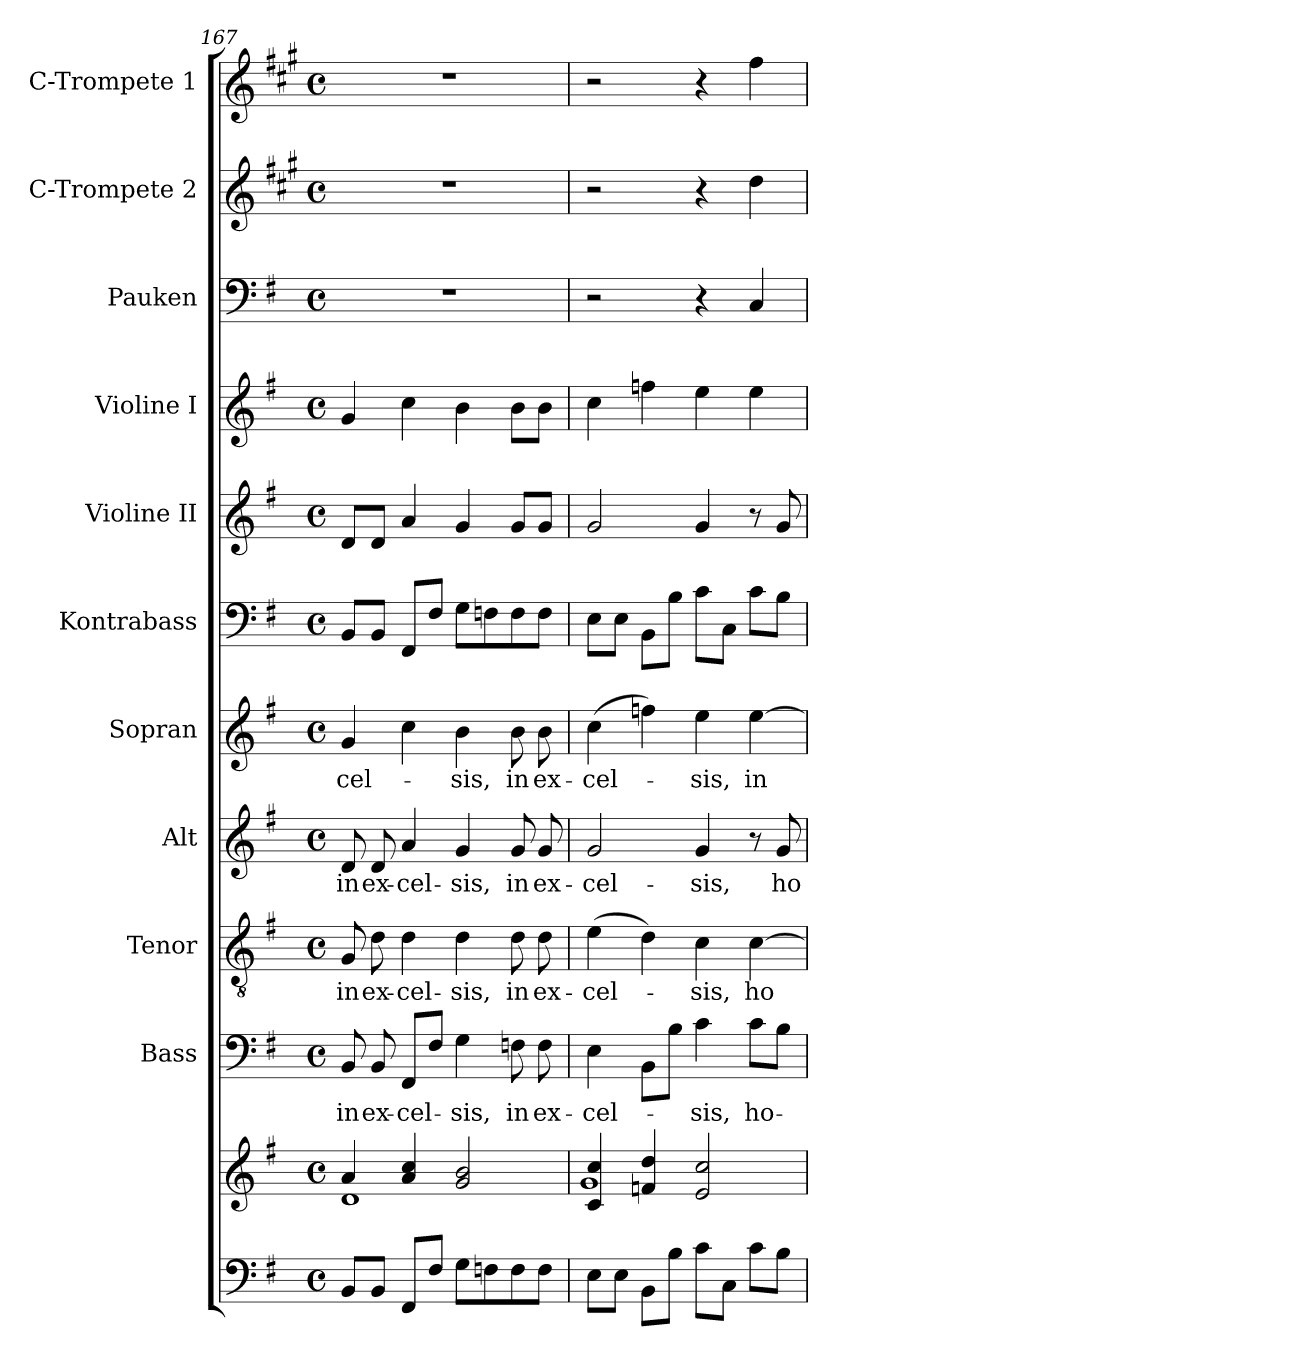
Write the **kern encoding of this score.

**kern	**kern	**kern	**text	**kern	**text	**kern	**text	**kern	**text	**kern	**kern	**kern	**kern	**kern	**kern
*part11	*part11	*part10	*part10	*part9	*part9	*part8	*part8	*part7	*part7	*part6	*part5	*part4	*part3	*part2	*part1
*staff12	*staff11	*staff10	*staff10	*staff9	*staff9	*staff8	*staff8	*staff7	*staff7	*staff6	*staff5	*staff4	*staff3	*staff2	*staff1
*	*	*I"Bass	*	*I"Tenor	*	*I"Alt	*	*I"Sopran	*	*I"Kontrabass	*I"Violine II	*I"Violine I	*I"Pauken	*I"C-Trompete 2	*I"C-Trompete 1
*	*	*I'B.	*	*I'T.	*	*I'A.	*	*I'S.	*	*I'Kb.	*I'Vl. II	*I'Vl. I	*I'Pk.	*I'C Trp. 2	*I'C Trp. 1
*clefF4	*clefG2	*clefF4	*	*clefGv2	*	*clefG2	*	*clefG2	*	*clefF4	*clefG2	*clefG2	*clefF4	*clefG2	*clefG2
*	*	*	*	*	*	*	*	*	*	*ITrd7c12	*	*	*	*ITrd1c2	*ITrd1c2
*k[f#]	*k[f#]	*k[f#]	*	*k[f#]	*	*k[f#]	*	*k[f#]	*	*k[f#]	*k[f#]	*k[f#]	*k[f#]	*k[f#]	*k[f#]
*G:	*G:	*G:	*	*G:	*	*G:	*	*G:	*	*G:	*G:	*G:	*G:	*G:	*G:
*M4/4	*M4/4	*M4/4	*	*M4/4	*	*M4/4	*	*M4/4	*	*M4/4	*M4/4	*M4/4	*M4/4	*M4/4	*M4/4
*met(c)	*met(c)	*met(c)	*	*met(c)	*	*met(c)	*	*met(c)	*	*met(c)	*met(c)	*met(c)	*met(c)	*met(c)	*met(c)
=167	=167	=167	=167	=167	=167	=167	=167	=167	=167	=167	=167	=167	=167	=167	=167
*	*^	*	*	*	*	*	*	*	*	*	*	*	*	*	*
!	!	!	!	!LO:LY:b	!	!LO:LY:b	!	!LO:LY:b	!	!LO:LY:b	!	!	!	!	!	!
8BB/L	4a/	1d	8BB/	in	8G/	in	8d/	in	4g/	-cel-	8BBB/L	8d/L	4g/	1r	1r	1r
!	!	!	!	!LO:LY:b	!	!LO:LY:b	!	!LO:LY:b	!	!	!	!	!	!	!	!
8BB/J	.	.	8BB/	ex-	8d\	ex-	8d/	ex-	.	.	8BBB/J	8d/J	.	.	.	.
!	!	!	!	!LO:LY:b	!	!LO:LY:b	!	!LO:LY:b	!	!	!	!	!	!	!	!
8FF#/L	4a/ 4cc/	.	8FF#/L	-cel-	4d\	-cel-	4a/	-cel-	4cc\	.	8FFF#/L	4a/	4cc\	.	.	.
8F#/J	.	.	8F#/J	.	.	.	.	.	.	.	8FF#/J	.	.	.	.	.
!	!	!	!	!LO:LY:b	!	!LO:LY:b	!	!LO:LY:b	!	!LO:LY:b	!	!	!	!	!	!
8G\L	2g/ 2b/	.	4G\	-sis,	4d\	-sis,	4g/	-sis,	4b\	-sis,	8GG\L	4g/	4b\	.	.	.
8Fn\	.	.	.	.	.	.	.	.	.	.	8FFn\	.	.	.	.	.
!	!	!	!	!LO:LY:b	!	!LO:LY:b	!	!LO:LY:b	!	!LO:LY:b	!	!	!	!	!	!
8F\	.	.	8Fn\	in	8d\	in	8g/	in	8b\	in	8FF\	8g/L	8b\L	.	.	.
!	!	!	!	!LO:LY:b	!	!LO:LY:b	!	!LO:LY:b	!	!LO:LY:b	!	!	!	!	!	!
8F\J	.	.	8F\	ex-	8d\	ex-	8g/	ex-	8b\	ex-	8FF\J	8g/J	8b\J	.	.	.
!!LO:PB:g=z
=168	=168	=168	=168	=168	=168	=168	=168	=168	=168	=168	=168	=168	=168	=168	=168	=168
!	!	!	!	!LO:LY:b	!	!LO:LY:b	!	!LO:LY:b	!	!LO:LY:b	!	!	!	!	!	!
8E\L	4c/ 4cc/	1g	4E\	-cel-	(>4e\	-cel-	2g/	-cel-	(>4cc\	-cel-	8EE\L	2g/	4cc\	2r	2r	2r
8E\J	.	.	.	.	.	.	.	.	.	.	8EE\J	.	.	.	.	.
8BB\L	4fn/ 4dd/	.	8BB\L	.	4d\)	.	.	.	4ffn\)	.	8BBB\L	.	4ffn\	.	.	.
8B\J	.	.	8B\J	.	.	.	.	.	.	.	8BB\J	.	.	.	.	.
!	!	!	!	!LO:LY:b	!	!LO:LY:b	!	!LO:LY:b	!	!LO:LY:b	!	!	!	!	!	!
8c\L	2e/ 2cc/	.	4c\	-sis,	4c\	-sis,	4g/	-sis,	4ee\	-sis,	8C\L	4g/	4ee\	4r	4r	4r
8C\J	.	.	.	.	.	.	.	.	.	.	8CC\J	.	.	.	.	.
!	!	!	!	!LO:LY:b	!	!LO:LY:b	!	!	!	!LO:LY:b	!	!	!	!	!	!
8c\L	.	.	8c\L	ho-	[4c\	ho-	8r	.	[4ee\	in	8C\L	8r	4ee\	4C/	4cc\	4ee\
!	!	!	!	!	!	!	!	!LO:LY:b	!	!	!	!	!	!	!	!
8B\J	.	.	8B\J	.	.	.	8g/	ho-	.	.	8BB\J	8g/	.	.	.	.
*	*v	*v	*	*	*	*	*	*	*	*	*	*	*	*	*	*
=	=	=	=	=	=	=	=	=	=	=	=	=	=	=	=
*-	*-	*-	*-	*-	*-	*-	*-	*-	*-	*-	*-	*-	*-	*-	*-
